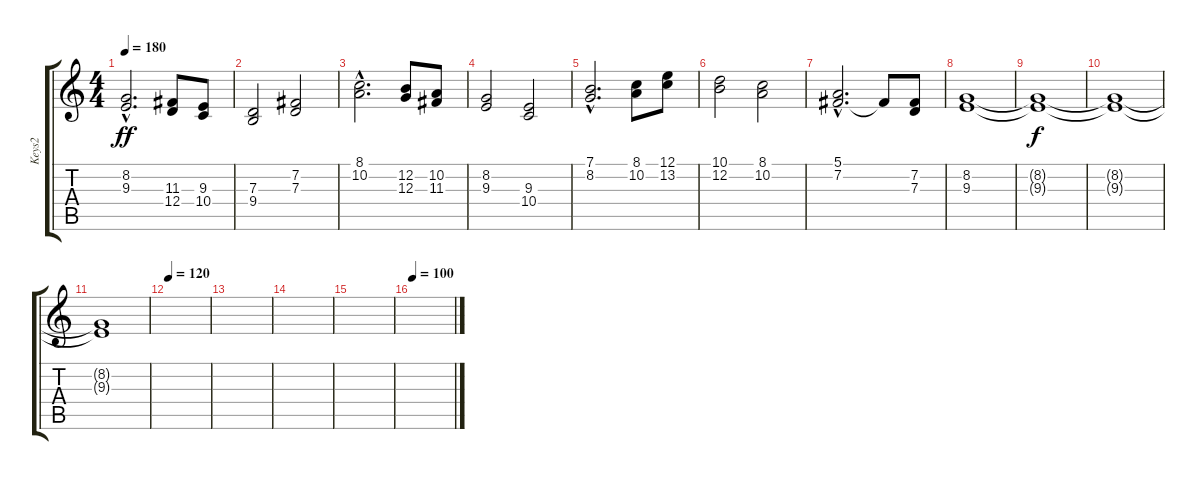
\track ("Keys2" "Keys2") {instrument stringensemble1}
\staff {score tabs}
\tuning (E4 B3 G3 D3 A2 E2) {hide}
\ts (4 4)
\tempo 180
\clef g2
\ks c
(8.2{hac} 9.3{hac}).2{d dy ff} (11.3 12.4).8 (9.3 10.4).8 |
(7.3 9.4).2 (7.2 7.3).2 |
(8.1{hac} 10.2{hac}).2{d} (12.2 12.3).8 (10.2 11.3).8 |
(8.2 9.3).2 (9.3 10.4).2 |
(7.1{hac} 8.2{hac}).2{d} (8.1 10.2).8 (12.1 13.2).8 |
(10.1 12.2).2 (8.1 10.2).2 |
(5.1{hac} 7.2{hac}).2{d} 7.2{t}.8 (7.2 7.3).8 |
(8.2 9.3).1 |
(8.2{t} 9.3{t}).1{dy f} |
(8.2{t} 9.3{t}).1 |
(8.2{t} 9.3{t}).1 |
\tempo 120
|
|
|
|
\tempo 100
